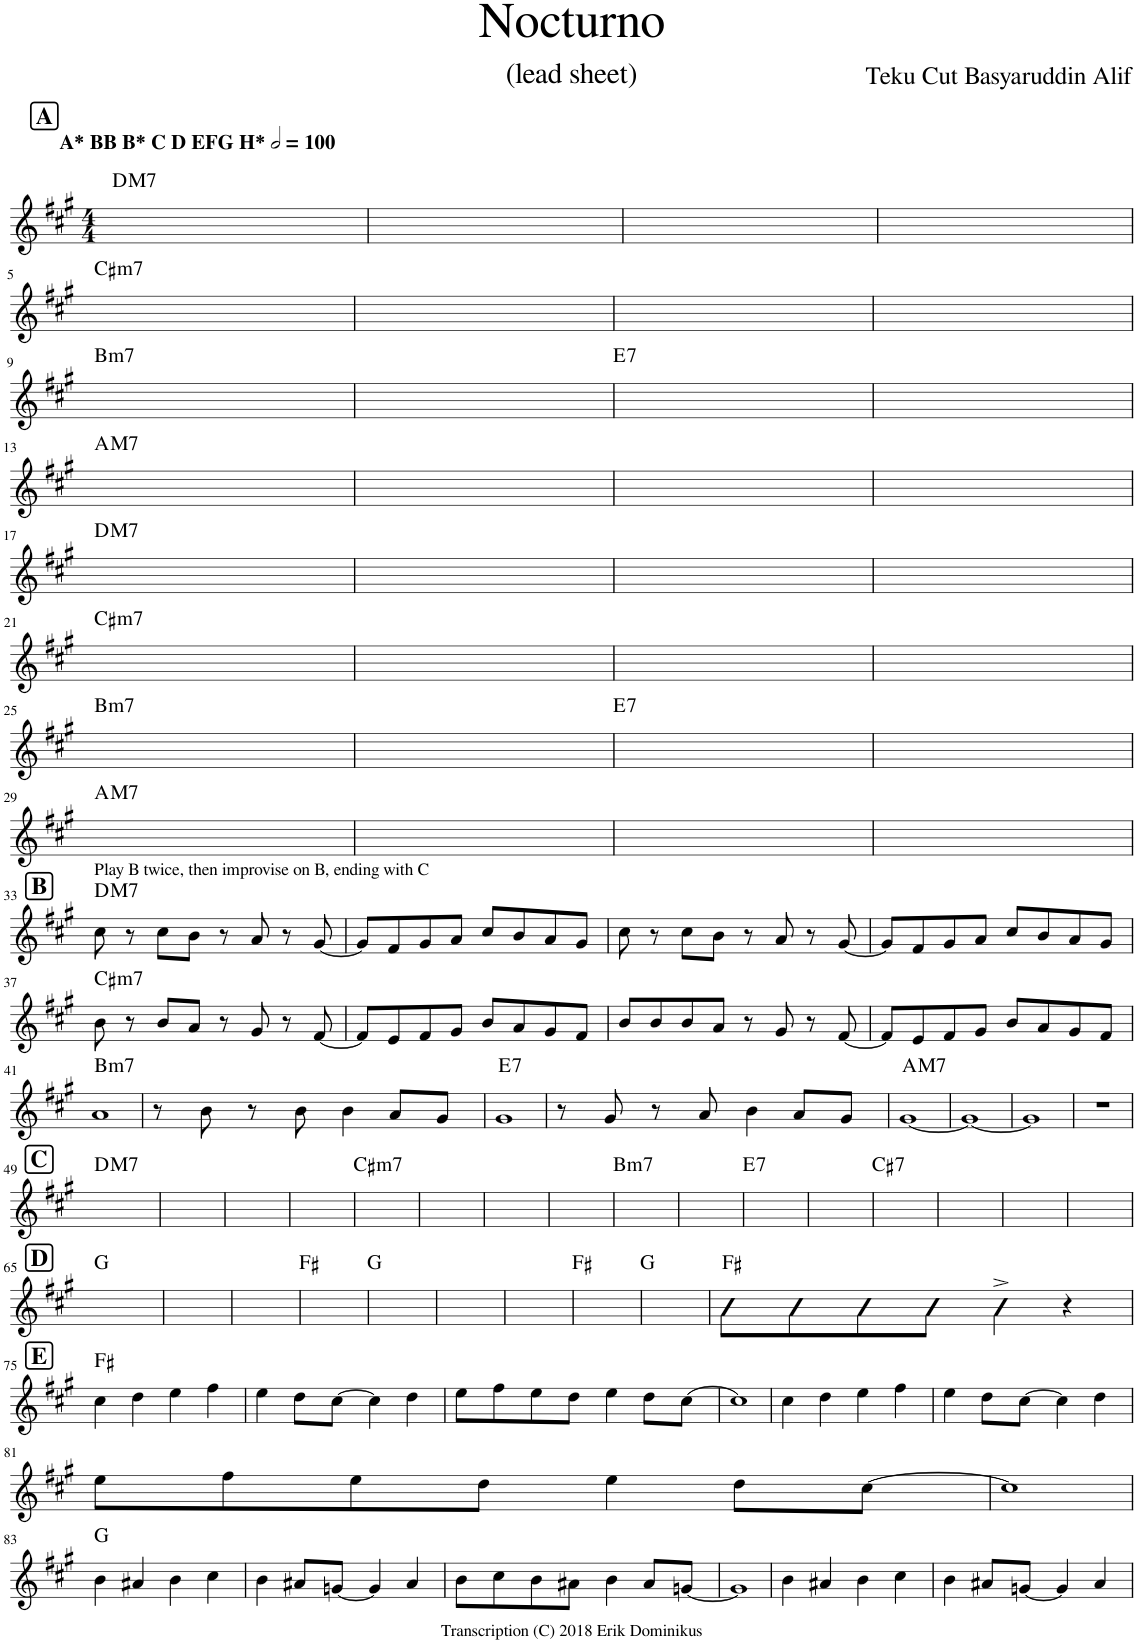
**kern	**harte
*part1	*part1
*staff1	*
*I"Piano	*
*I'Pno.	*
*clefG2	*
*k[f#c#g#]	*
*M4/4	*
*MM200	*
!!LO:REH:place=s1:a:B:cj:fs=14:t=A
=1	=1
!LO:TX:a:B:t=A* BB B* C D EFG H*	!LO:H:kt=M7
1ryy	D:maj7
=2	=2
1ryy	.
=3	=3
1ryy	.
=4	=4
1ryy	.
!!LO:LB:g=z
=5	=5
!	!LO:H:kt=m7
1ryy	C#:min7
=6	=6
1ryy	.
=7	=7
1ryy	.
=8	=8
1ryy	.
!!LO:LB:g=z
=9	=9
!	!LO:H:kt=m7
1ryy	B:min7
=10	=10
1ryy	.
=11	=11
!	!LO:H:kt=7
1ryy	E:7
=12	=12
1ryy	.
!!LO:LB:g=z
=13	=13
!	!LO:H:kt=M7
1ryy	A:maj7
=14	=14
1ryy	.
=15	=15
1ryy	.
=16	=16
1ryy	.
!!LO:LB:g=z
=17	=17
!	!LO:H:kt=M7
1ryy	D:maj7
=18	=18
1ryy	.
=19	=19
1ryy	.
=20	=20
1ryy	.
!!LO:LB:g=z
=21	=21
!	!LO:H:kt=m7
1ryy	C#:min7
=22	=22
1ryy	.
=23	=23
1ryy	.
=24	=24
1ryy	.
!!LO:LB:g=z
=25	=25
!	!LO:H:kt=m7
1ryy	B:min7
=26	=26
1ryy	.
=27	=27
!	!LO:H:kt=7
1ryy	E:7
=28	=28
1ryy	.
!!LO:LB:g=z
=29	=29
!	!LO:H:kt=M7
1ryy	A:maj7
=30	=30
1ryy	.
=31	=31
1ryy	.
=32	=32
1ryy	.
!!LO:LB:g=z
!!LO:REH:place=s1:a:B:cj:fs=14:t=B
=33	=33
!LO:TX:a:t=Play B twice, then improvise on B, ending with C	!LO:H:kt=M7
8cc#\	D:maj7
8r	.
8cc#\L	.
8b\J	.
8r	.
8a/	.
8r	.
[8g#/	.
=34	=34
8g#/L]	.
8f#/	.
8g#/	.
8a/J	.
8cc#/L	.
8b/	.
8a/	.
8g#/J	.
=35	=35
8cc#\	.
8r	.
8cc#\L	.
8b\J	.
8r	.
8a/	.
8r	.
[8g#/	.
=36	=36
8g#/L]	.
8f#/	.
8g#/	.
8a/J	.
8cc#/L	.
8b/	.
8a/	.
8g#/J	.
!!LO:LB:g=z
=37	=37
!	!LO:H:kt=m7
8b\	C#:min7
8r	.
8b/L	.
8a/J	.
8r	.
8g#/	.
8r	.
[8f#/	.
=38	=38
8f#/L]	.
8e/	.
8f#/	.
8g#/J	.
8b/L	.
8a/	.
8g#/	.
8f#/J	.
=39	=39
8b/L	.
8b/	.
8b/	.
8a/J	.
8r	.
8g#/	.
8r	.
[8f#/	.
=40	=40
8f#/L]	.
8e/	.
8f#/	.
8g#/J	.
8b/L	.
8a/	.
8g#/	.
8f#/J	.
!!LO:LB:g=z
=41	=41
!	!LO:H:kt=m7
1a	B:min7
=42	=42
8r	.
8b\	.
8r	.
8b\	.
4b\	.
8a/L	.
8g#/J	.
=43	=43
!	!LO:H:kt=7
1g#	E:7
=44	=44
8r	.
8g#/	.
8r	.
8a/	.
4b\	.
8a/L	.
8g#/J	.
=45	=45
!	!LO:H:kt=M7
[1g#	A:maj7
=46	=46
1g#_	.
=47	=47
1g#]	.
=48	=48
1r	.
!!LO:LB:g=z
!!LO:REH:place=s1:a:B:cj:fs=14:t=C
=49	=49
!	!LO:H:kt=M7
1ryy	D:maj7
=50	=50
1ryy	.
=51	=51
1ryy	.
=52	=52
1ryy	.
=53	=53
!	!LO:H:kt=m7
1ryy	C#:min7
=54	=54
1ryy	.
=55	=55
1ryy	.
=56	=56
1ryy	.
=57	=57
!	!LO:H:kt=m7
1ryy	B:min7
=58	=58
1ryy	.
=59	=59
!	!LO:H:kt=7
1ryy	E:7
=60	=60
1ryy	.
=61	=61
!	!LO:H:kt=7
1ryy	C#:7
=62	=62
1ryy	.
=63	=63
1ryy	.
=64	=64
1ryy	.
!!LO:LB:g=z
!!LO:REH:place=s1:a:B:cj:fs=14:t=D
=65	=65
1ryy	G:maj
=66	=66
1ryy	.
=67	=67
1ryy	.
=68	=68
1ryy	F#:maj
=69	=69
1ryy	G:maj
=70	=70
1ryy	.
=71	=71
1ryy	.
=72	=72
1ryy	F#:maj
=73	=73
1ryy	G:maj
=74	=74
8b\L	F#:maj
8b\	.
8b\	.
8b\J	.
4b^\	.
4r	.
!!LO:LB:g=z
!!LO:REH:place=s1:a:B:cj:fs=14:t=E
=75	=75
4cc#\	F#:maj
4dd\	.
4ee\	.
4ff#\	.
=76	=76
4ee\	.
8dd\L	.
[8cc#\J	.
4cc#\]	.
4dd\	.
=77	=77
8ee\L	.
8ff#\	.
8ee\	.
8dd\J	.
4ee\	.
8dd\L	.
[8cc#\J	.
=78	=78
1cc#]	.
=79	=79
4cc#\	.
4dd\	.
4ee\	.
4ff#\	.
=80	=80
4ee\	.
8dd\L	.
[8cc#\J	.
4cc#\]	.
4dd\	.
!!LO:LB:g=z
=81	=81
8ee\L	.
8ff#\	.
8ee\	.
8dd\J	.
4ee\	.
8dd\L	.
[8cc#\J	.
=82	=82
1cc#]	.
!!LO:LB:g=z
=83	=83
4b\	G:maj
4a#X/	.
4b\	.
4cc#\	.
=84	=84
4b\	.
8a#X/L	.
[8gn/J	.
4g/]	.
4a#/	.
=85	=85
8b\L	.
8cc#\	.
8b\	.
8a#X\J	.
4b\	.
8a#/L	.
[8gn/J	.
=86	=86
1g]	.
=87	=87
4b\	.
4a#X/	.
4b\	.
4cc#\	.
=88	=88
4b\	.
8a#X/L	.
[8gn/J	.
4g/]	.
4a#/	.
=	=
*-	*-
